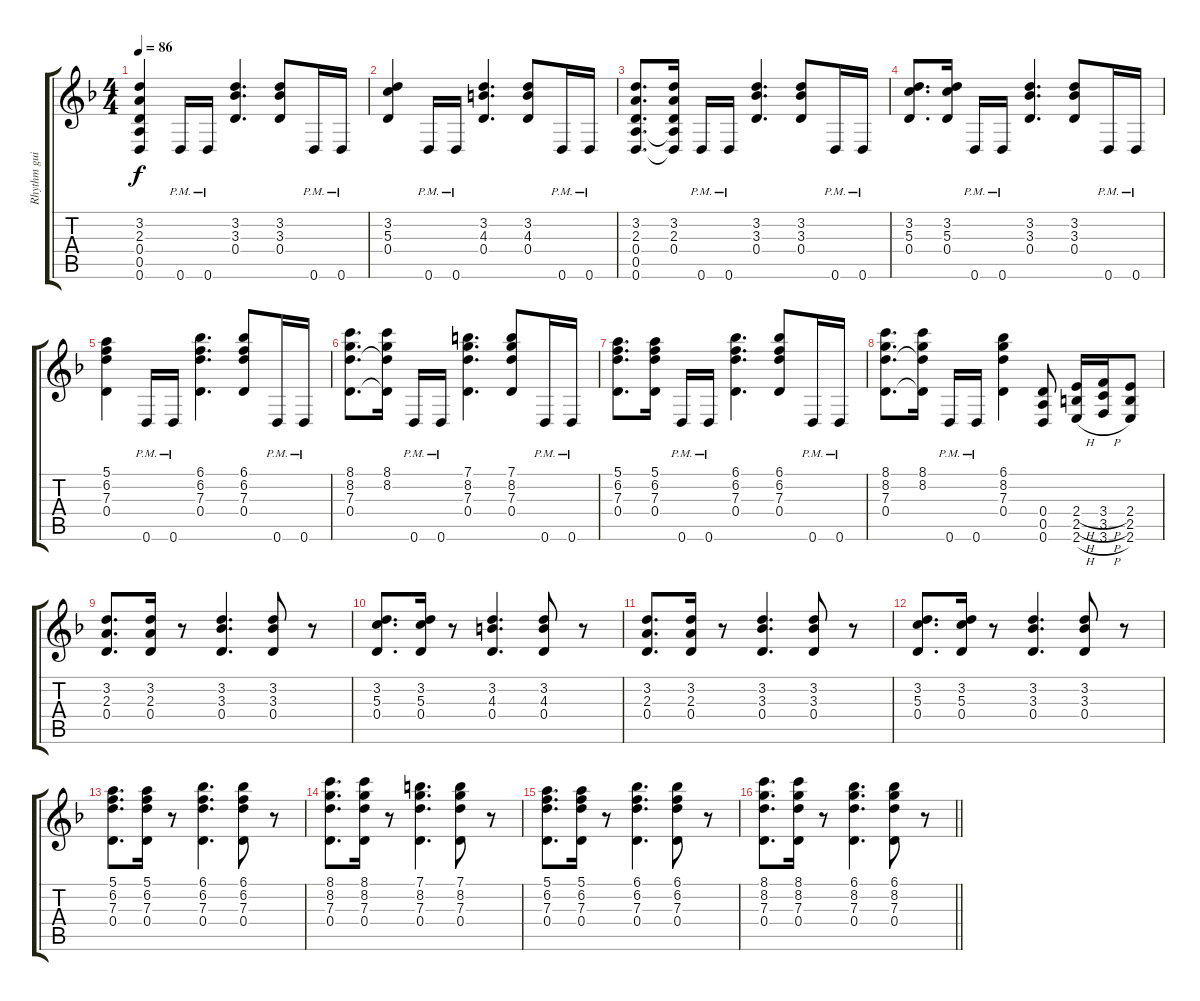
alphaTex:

\track ("Rhythm guitar" "Rhythm gui") {instrument distortionguitar}
\staff {score tabs}
\tuning (E4 B3 G3 D3 A2 D2) {hide}
\ts (4 4)
\tempo 86
\clef g2
\ks dminor
(3.2 2.3 0.4 0.5 0.6).4{dy f} 0.6{pm}.16 0.6{pm}.16 (3.2 3.3 0.4).4{d} (3.2 3.3 0.4).8 0.6{pm}.16 0.6{pm}.16 |
(3.2 5.3 0.4).4 0.6{pm}.16 0.6{pm}.16 (3.2 4.3 0.4).4{d} (3.2 4.3 0.4).8 0.6{pm}.16 0.6{pm}.16 |
(3.2 2.3 0.4 0.5 0.6).8{d} (3.2 2.3 0.4 0.5{t} 0.6{t}).16 0.6{pm}.16 0.6{pm}.16 (3.2 3.3 0.4).4{d} (3.2 3.3 0.4).8 0.6{pm}.16 0.6{pm}.16 |
(3.2 5.3 0.4).8{d} (3.2 5.3 0.4).16 0.6{pm}.16 0.6{pm}.16 (3.2 3.3 0.4).4{d} (3.2 3.3 0.4).8 0.6{pm}.16 0.6{pm}.16 |
(5.1 6.2 7.3 0.4).4 0.6{pm}.16 0.6{pm}.16 (6.1 6.2 7.3 0.4).4{d} (6.1 6.2 7.3 0.4).8 0.6{pm}.16 0.6{pm}.16 |
(8.1 8.2 7.3 0.4).8{d} (8.1 8.2 7.3{t} 0.4{t}).16 0.6{pm}.16 0.6{pm}.16 (7.1 8.2 7.3 0.4).4{d} (7.1 8.2 7.3 0.4).8 0.6{pm}.16 0.6{pm}.16 |
(5.1 6.2 7.3 0.4).8{d} (5.1 6.2 7.3 0.4).16 0.6{pm}.16 0.6{pm}.16 (6.1 6.2 7.3 0.4).4{d} (6.1 6.2 7.3 0.4).8 0.6{pm}.16 0.6{pm}.16 |
(8.1 8.2 7.3 0.4).8{d} (8.1 8.2 7.3{t} 0.4{t}).16 0.6{pm}.16 0.6{pm}.16 (6.1 8.2 7.3 0.4).4 (0.4 0.5 0.6).8 (2.4{h} 2.5{h} 2.6{h}).16 (3.4{h} 3.5{h} 3.6{h}).16 (2.4 2.5 2.6).8 |
(3.2 2.3 0.4).8{d} (3.2 2.3 0.4).16 r.8 (3.2 3.3 0.4).4{d} (3.2 3.3 0.4).8 r.8 |
(3.2 5.3 0.4).8{d} (3.2 5.3 0.4).16 r.8 (3.2 4.3 0.4).4{d} (3.2 4.3 0.4).8 r.8 |
(3.2 2.3 0.4).8{d} (3.2 2.3 0.4).16 r.8 (3.2 3.3 0.4).4{d} (3.2 3.3 0.4).8 r.8 |
(3.2 5.3 0.4).8{d} (3.2 5.3 0.4).16 r.8 (3.2 3.3 0.4).4{d} (3.2 3.3 0.4).8 r.8 |
(5.1 6.2 7.3 0.4).8{d} (5.1 6.2 7.3 0.4).16 r.8 (6.1 6.2 7.3 0.4).4{d} (6.1 6.2 7.3 0.4).8 r.8 |
(8.1 8.2 7.3 0.4).8{d} (8.1 8.2 7.3 0.4).16 r.8 (7.1 8.2 7.3 0.4).4{d} (7.1 8.2 7.3 0.4).8 r.8 |
(5.1 6.2 7.3 0.4).8{d} (5.1 6.2 7.3 0.4).16 r.8 (6.1 6.2 7.3 0.4).4{d} (6.1 6.2 7.3 0.4).8 r.8 |
\barLineRight lightlight
(8.1 8.2 7.3 0.4).8{d} (8.1 8.2 7.3 0.4).16 r.8 (6.1 8.2 7.3 0.4).4{d} (6.1 8.2 7.3 0.4).8 r.8
